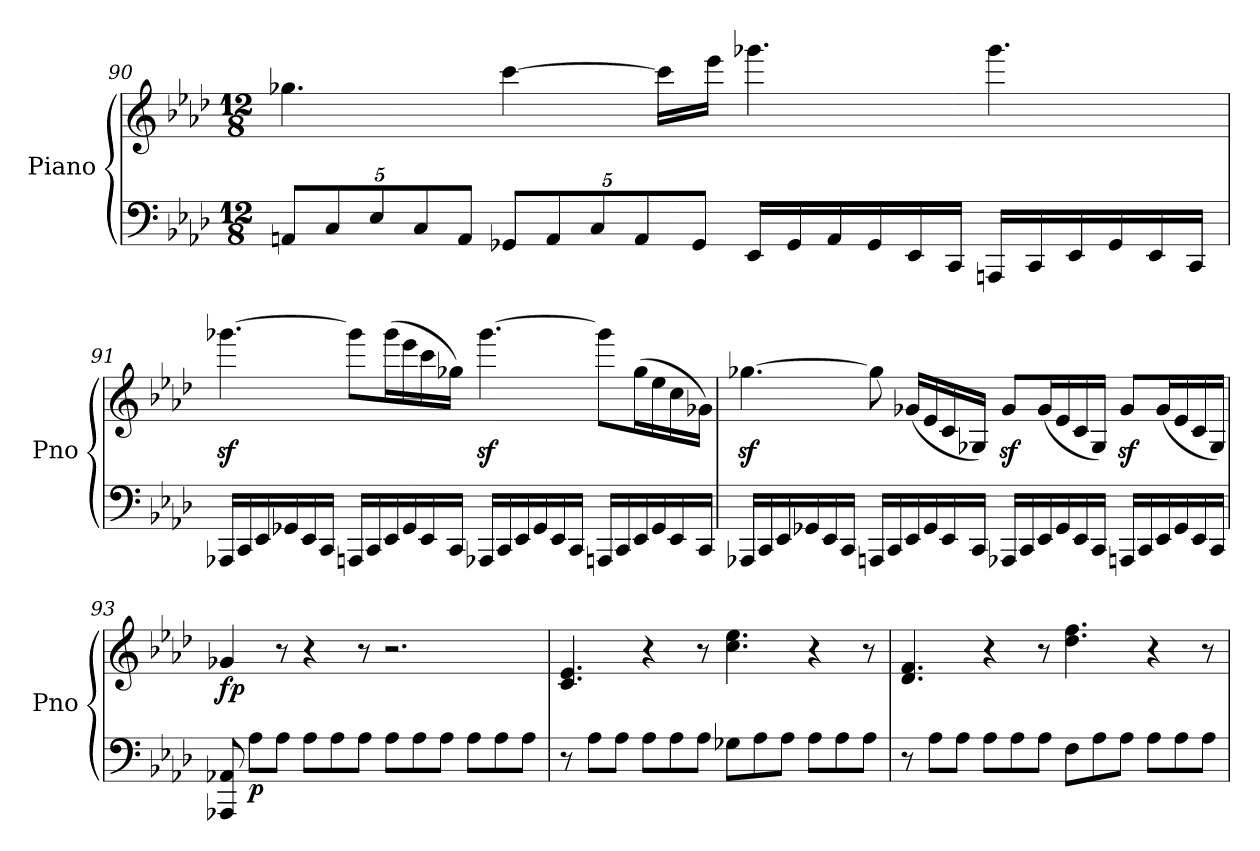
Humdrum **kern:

**kern	**kern	**dynam
*part1	*part1	*part1
*staff2	*staff1	*staff1/2
*I"Piano	*	*
*I'Pno	*	*
!!LO:LB:g=z
*clefF4	*clefG2	*
*k[b-e-a-d-]	*k[b-e-a-d-]	*
*A-:	*A-:	*
*M12/8	*M12/8	*
*Xbrackettup	*	*
=90	=90	=90
40%3AAn/LL	4.gg-X\	.
40%3C/	.	.
40%3E-/	.	.
40%3C/	.	.
40%3AA/JJ	.	.
40%3GG-X/LL	[4ccc\	.
40%3AA/	.	.
40%3C/	.	.
40%3AA/	.	.
.	16ccc\LL]	.
40%3GG-/JJ	.	.
.	16eee-\JJ	.
16EE-/LL	4.ggg-X\	.
16GG-/	.	.
16AA/	.	.
16GG-/	.	.
16EE-/	.	.
16CC/JJ	.	.
16AAAn/LL	4.ggg-\	.
16CC/	.	.
16EE-/	.	.
16GG-/	.	.
16EE-/	.	.
16CC/JJ	.	.
!!LO:LB:g=z
=91	=91	=91
16AAA-X/LL	[4.ggg-Xz<\	.
16CC/	.	.
16EE-/	.	.
16GG-X/	.	.
16EE-/	.	.
16CC/JJ	.	.
16AAAn/LL	8ggg-\L]	.
16CC/	.	.
16EE-/	(>16ggg-\L	.
16GG-/	16eee-\	.
16EE-/	16ccc\	.
16CC/JJ	16gg-X\JJ)	.
16AAA-X/LL	[4.ggg-z<\	.
16CC/	.	.
16EE-/	.	.
16GG-/	.	.
16EE-/	.	.
16CC/JJ	.	.
16AAAn/LL	8ggg-\L]	.
16CC/	.	.
16EE-/	(>16gg-\L	.
16GG-/	16ee-\	.
16EE-/	16cc\	.
16CC/JJ	16g-X\JJ)	.
!!LO:LB:g=z
=92	=92	=92
16AAA-X/LL	[4.gg-Xz<\	.
16CC/	.	.
16EE-/	.	.
16GG-X/	.	.
16EE-/	.	.
16CC/JJ	.	.
16AAAn/LL	8gg-\]	.
16CC/	.	.
16EE-/	(<16g-X/LL	.
16GG-/	16e-/	.
16EE-/	16c/	.
16CC/JJ	16G-X/JJ)	.
16AAA-X/LL	8g-z</L	.
16CC/	.	.
16EE-/	(<16g-/L	.
16GG-/	16e-/	.
16EE-/	16c/	.
16CC/JJ	16G-/JJ)	.
16AAAn/LL	8g-z</L	.
16CC/	.	.
16EE-/	(<16g-/L	.
16GG-/	16e-/	.
16EE-/	16c/	.
16CC/JJ	16G-/JJ)	.
!!LO:LB:g=z
=93	=93	=93
!	!	!LO:DY:b
8AAA-X/ 8AA-X/	4g-X/	fp
!	!	!LO:DY:b=2
8A-\L	.	p
8A-\J	8r	.
8A-\L	4r	.
8A-\	.	.
8A-\J	8r	.
8A-\L	2.r	.
8A-\	.	.
8A-\J	.	.
8A-\L	.	.
8A-\	.	.
8A-\J	.	.
=94	=94	=94
8r	4.c/ 4.e-/	.
8A-\L	.	.
8A-\J	.	.
8A-\L	4r	.
8A-\	.	.
8A-\J	8r	.
8G-X\L	4.cc\ 4.ee-\	.
8A-\	.	.
8A-\J	.	.
8A-\L	4r	.
8A-\	.	.
8A-\J	8r	.
=95	=95	=95
8r	4.d-/ 4.f/	.
8A-\L	.	.
8A-\J	.	.
8A-\L	4r	.
8A-\	.	.
8A-\J	8r	.
8F\L	4.dd-\ 4.ff\	.
8A-\	.	.
8A-\J	.	.
8A-\L	4r	.
8A-\	.	.
8A-\J	8r	.
=	=	=
*-	*-	*-
